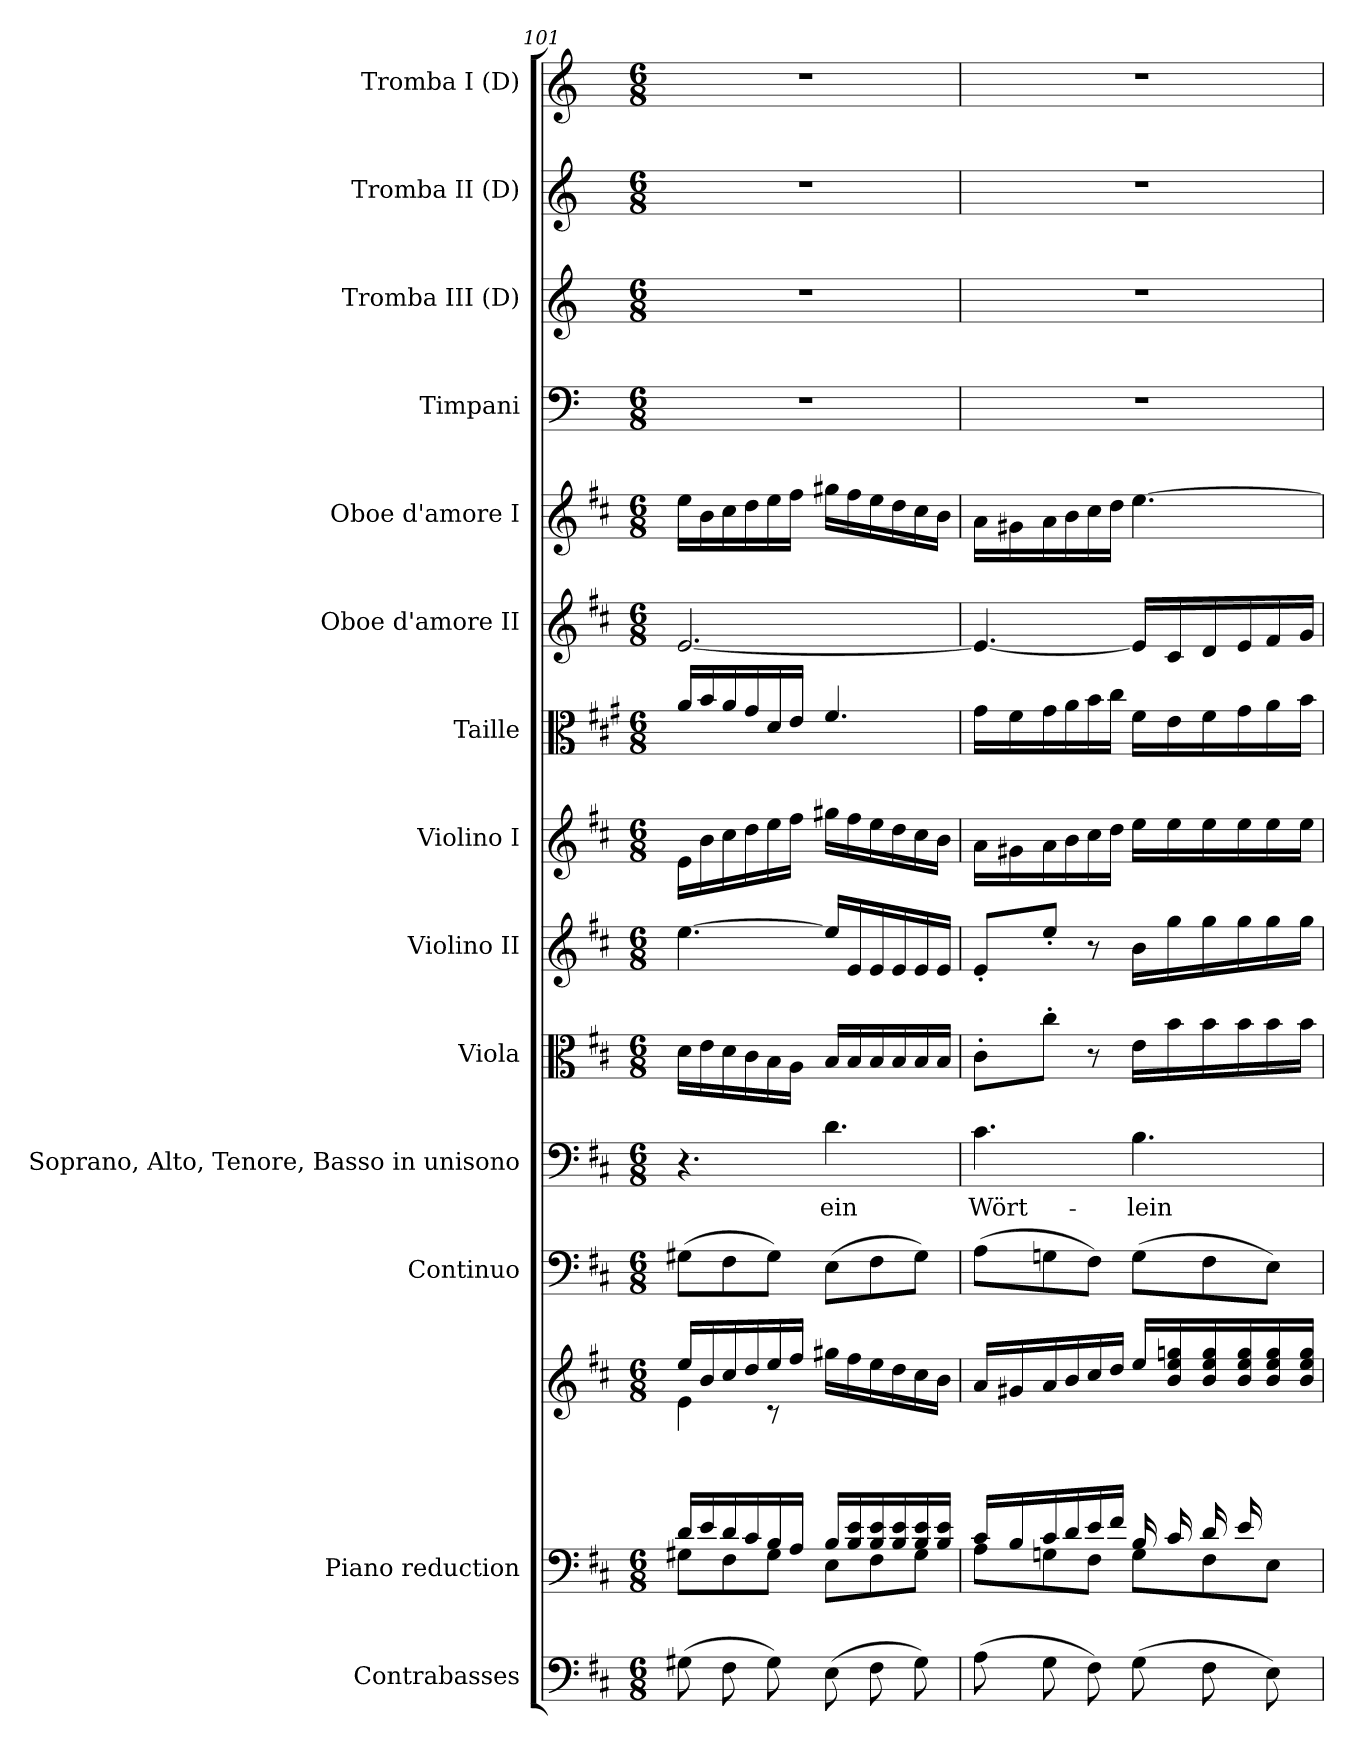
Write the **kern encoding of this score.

**kern	**kern	**kern	**kern	**kern	**text	**kern	**kern	**kern	**kern	**kern	**kern	**kern	**kern	**kern	**kern
*part14	*part13	*part13	*part12	*part11	*part11	*part10	*part9	*part8	*part7	*part6	*part5	*part4	*part3	*part2	*part1
*staff15	*staff14	*staff13	*staff12	*staff11	*staff11	*staff10	*staff9	*staff8	*staff7	*staff6	*staff5	*staff4	*staff3	*staff2	*staff1
*I"Contrabasses	*I"Piano reduction	*	*I"Continuo	*I"Soprano, Alto, Tenore, Basso in unisono	*	*I"Viola	*I"Violino II	*I"Violino I	*I"Taille	*I"Oboe d'amore II	*I"Oboe d'amore I	*I"Timpani	*I"Tromba III (D)	*I"Tromba II (D)	*I"Tromba I (D)
*I'Cbs.	*I'Pno	*	*	*	*	*	*	*	*	*I'Ob	*I'Ob	*I'Timp	*	*	*
!!LO:PB:g=z
*clefF4	*clefF4	*clefG2	*clefF4	*clefF4	*	*clefC3	*clefG2	*clefG2	*clefC3	*clefG2	*clefG2	*clefF4	*clefG2	*clefG2	*clefG2
*ITrd7c12	*	*	*	*	*	*	*	*	*ITrd4c7	*	*	*	*ITrd-1c-2	*ITrd-1c-2	*ITrd-1c-2
*k[f#c#]	*k[f#c#]	*k[f#c#]	*k[f#c#]	*k[f#c#]	*	*k[f#c#]	*k[f#c#]	*k[f#c#]	*k[f#c#]	*k[f#c#]	*k[f#c#]	*k[]	*k[f#c#]	*k[f#c#]	*k[f#c#]
*M6/8	*M6/8	*M6/8	*M6/8	*M6/8	*	*M6/8	*M6/8	*M6/8	*M6/8	*M6/8	*M6/8	*M6/8	*M6/8	*M6/8	*M6/8
=101	=101	=101	=101	=101	=101	=101	=101	=101	=101	=101	=101	=101	=101	=101	=101
*	*^	*^	*	*	*	*	*	*	*	*	*	*	*	*	*
(8GG#X	16d/LL	8G#X\L	16ee/LL	4e\	(8G#X\L	4.r	.	16d\LL	[4.ee\	16e\LL	16d/LL	[2.e/	16ee\LL	2.r	2.r	2.r	2.r
.	16e/	.	16b/	.	.	.	.	16e\	.	16b\	16e/	.	16b\	.	.	.	.
8FF#	16d/	8F#\	16cc#/	.	8F#\	.	.	16d\	.	16cc#\	16d/	.	16cc#\	.	.	.	.
.	16c#/	.	16dd/	.	.	.	.	16c#\	.	16dd\	16c#/	.	16dd\	.	.	.	.
8GG#)	16B/	8G#\J	16ee/	8r	8G#\J)	.	.	16B\	.	16ee\	16G/	.	16ee\	.	.	.	.
.	16A/JJ	.	16ff#/JJ	.	.	.	.	16A\JJ	.	16ff#\JJ	16A/JJ	.	16ff#\JJ	.	.	.	.
!	!	!	!	!	!	!	!LO:LY:b	!	!	!	!	!	!	!	!	!	!
(8EE	16B/LL	8E\L	16gg#X\LL	4.ryy	(8E\L	4.d\	ein	16B/LL	16ee/LL]	16gg#X\LL	4.B/	.	16gg#X\LL	.	.	.	.
.	16B/ 16e/	.	16ff#\	.	.	.	.	16B/	16e/	16ff#\	.	.	16ff#\	.	.	.	.
8FF#	16B/ 16e/	8F#\	16ee\	.	8F#\	.	.	16B/	16e/	16ee\	.	.	16ee\	.	.	.	.
.	16B/ 16e/	.	16dd\	.	.	.	.	16B/	16e/	16dd\	.	.	16dd\	.	.	.	.
8GG#)	16B/ 16e/	8G#\J	16cc#\	.	8G#\J)	.	.	16B/	16e/	16cc#\	.	.	16cc#\	.	.	.	.
.	16B/ 16e/JJ	.	16b\JJ	.	.	.	.	16B/JJ	16e/JJ	16b\JJ	.	.	16b\JJ	.	.	.	.
=102	=102	=102	=102	=102	=102	=102	=102	=102	=102	=102	=102	=102	=102	=102	=102	=102	=102
!	!	!	!	!	!	!	!LO:LY:b	!	!	!	!	!	!	!	!	!	!
(8AA	16c#/LL	8A\L	16a/LL	8ryy	(8A\L	4.c#\	Wört-	8c#'\L	8e'/L	16a\LL	16c#\LL	4.e/_	16a\LL	2.r	2.r	2.r	2.r
.	16B/	.	16g#X/	.	.	.	.	.	.	16g#X\	16B\	.	16g#X\	.	.	.	.
*	*	*	*v	*v	*	*	*	*	*	*	*	*	*	*	*	*	*
8GG	16c#/	8Gn\	16a/	8Gn\	.	.	8cc#'\J	8ee'/J	16a\	16c#\	.	16a\	.	.	.	.
.	16d/	.	16b/	.	.	.	.	.	16b\	16d\	.	16b\	.	.	.	.
8FF#)	16e/	8F#\J	16cc#/	8F#\J)	.	.	8r	8r	16cc#\	16e\	.	16cc#\	.	.	.	.
.	16f#/JJ	.	16dd/JJ	.	.	.	.	.	16dd\JJ	16f#\JJ	.	16dd\JJ	.	.	.	.
!	!	!	!	!	!	!LO:LY:b	!	!	!	!	!	!	!	!	!	!
(8GG	16B/LL	8G\L	16ee/LL	(8G\L	4.B\	lein	16e\LL	16b\LL	16ee\LL	16B\LL	16e/LL]	[4.ee\	.	.	.	.
.	16c#/	.	16b/ 16ee/ 16ggn/	.	.	.	16b\	16gg\	16ee\	16A\	16c#/	.	.	.	.	.
8FF#	16d/	8F#\	16b/ 16ee/ 16gg/	8F#\	.	.	16b\	16gg\	16ee\	16B\	16d/	.	.	.	.	.
.	16e/	.	16b/ 16ee/ 16gg/	.	.	.	16b\	16gg\	16ee\	16c#\	16e/	.	.	.	.	.
*	*	*	*^	*	*	*	*	*	*	*	*	*	*	*	*	*
8EE)	8ryy	8E\J	16b/ 16ee/ 16gg/	16f#\	8E\J)	.	.	16b\	16gg\	16ee\	16d\	16f#/	.	.	.	.	.
.	.	.	16b/ 16ee/ 16gg/JJ	16gn\JJ	.	.	.	16b\JJ	16gg\JJ	16ee\JJ	16e\JJ	16g/JJ	.	.	.	.	.
*	*v	*v	*	*	*	*	*	*	*	*	*	*	*	*	*	*	*
*	*	*v	*v	*	*	*	*	*	*	*	*	*	*	*	*	*
=	=	=	=	=	=	=	=	=	=	=	=	=	=	=	=
*-	*-	*-	*-	*-	*-	*-	*-	*-	*-	*-	*-	*-	*-	*-	*-
